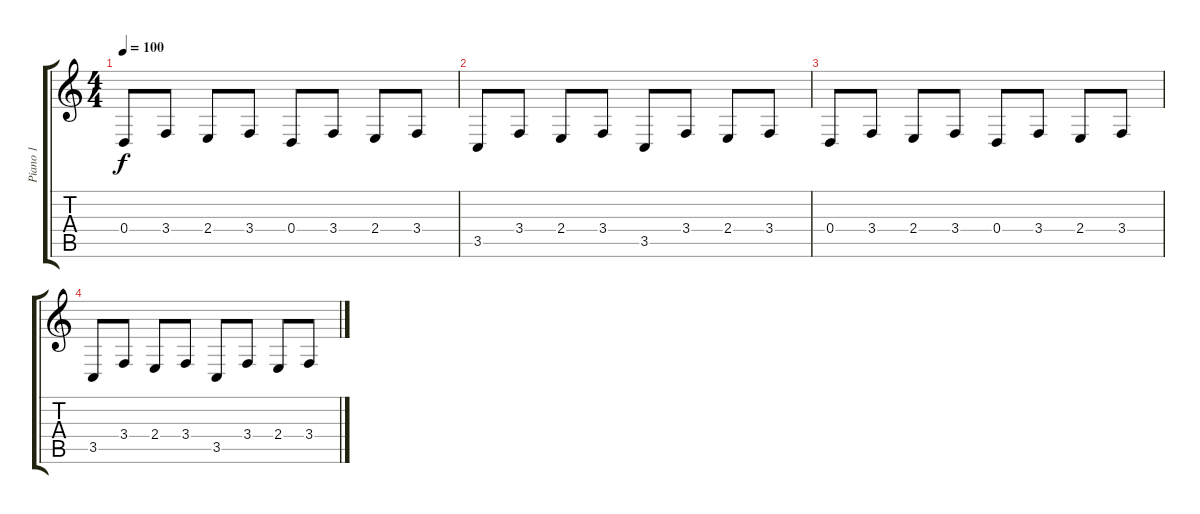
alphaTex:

\track ("Piano 1" "Piano 1") {instrument acousticgrandpiano}
\staff {score tabs}
\tuning (E4 B3 G3 D3 A2 E2) {hide}
\ts (4 4)
\tempo 100
\clef g2
\ks c
0.4.8{dy f} 3.4.8 2.4.8 3.4.8 0.4.8 3.4.8 2.4.8 3.4.8 |
3.5.8 3.4.8 2.4.8 3.4.8 3.5.8 3.4.8 2.4.8 3.4.8 |
0.4.8 3.4.8 2.4.8 3.4.8 0.4.8 3.4.8 2.4.8 3.4.8 |
3.5.8 3.4.8 2.4.8 3.4.8 3.5.8 3.4.8 2.4.8 3.4.8
